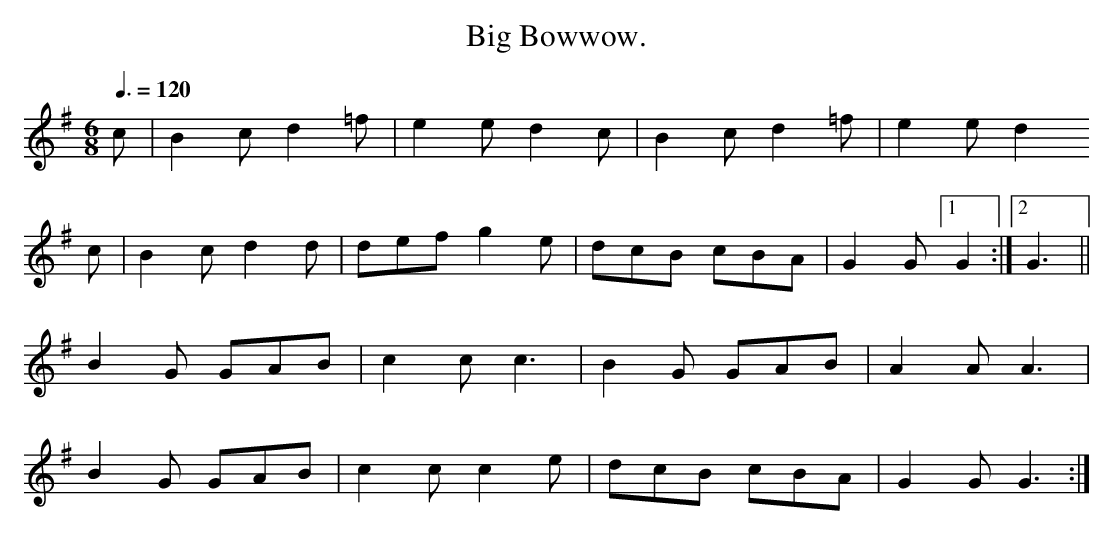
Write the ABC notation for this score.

X:1
T:Big Bowwow.
M:6/8
L:1/8
Q:3/8=120
K:G
c | B2c d2=f | e2e d2c | B2c d2=f | e2e d2
c | B2c d2d | def g2e | dcB cBA | G2G [1 G2 :| \
 [2 G3 ||
 B2G GAB | c2c c3 | B2G GAB | A2A A3 |
 B2G GAB | c2c c2e | dcB cBA | G2G G3 :|
